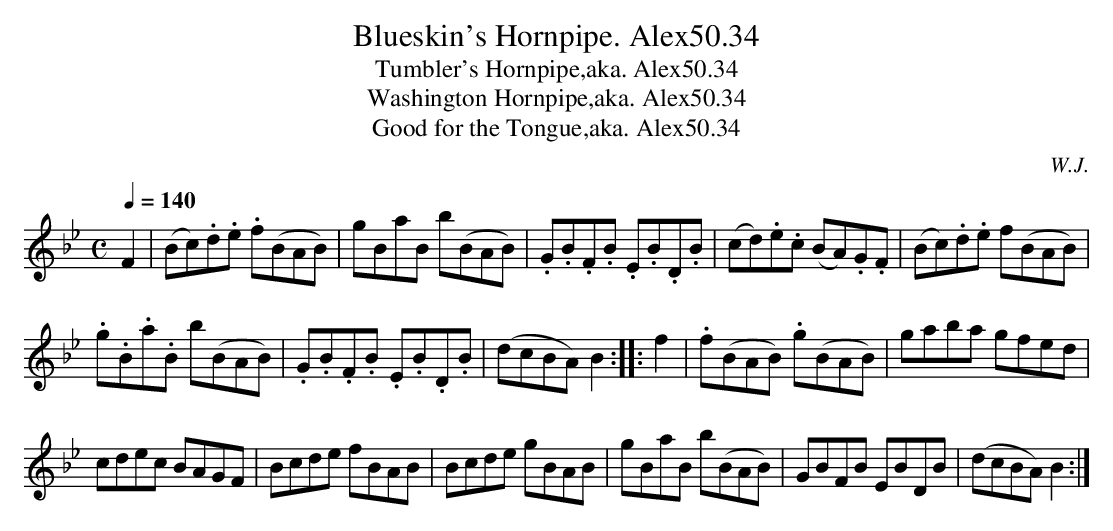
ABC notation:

X:1
T:Blueskin's Hornpipe. Alex50.34
T:Tumbler's Hornpipe,aka. Alex50.34
T:Washington Hornpipe,aka. Alex50.34
T:Good for the Tongue,aka. Alex50.34
C:W.J.
M:C
L:1/8
Q:1/4=140
K:Bb
F2|(Bc).d.e .f(BAB)|gBaB b(BAB)|.G.B.F.B .E.B.D.B|(cd).e.c (BA).G.F|(Bc).d.e f(BAB)|
.g.B.a.B b(BAB)|.G.B.F.B .E.B.D.B|(dcBA) B2::f2|.f(BAB) .g(BAB)|gaba gfed|
cdec BAGF|Bcde fBAB|Bcde gBAB|gBaB b(BAB)|GBFB EBDB|(dcBA)B2:|
